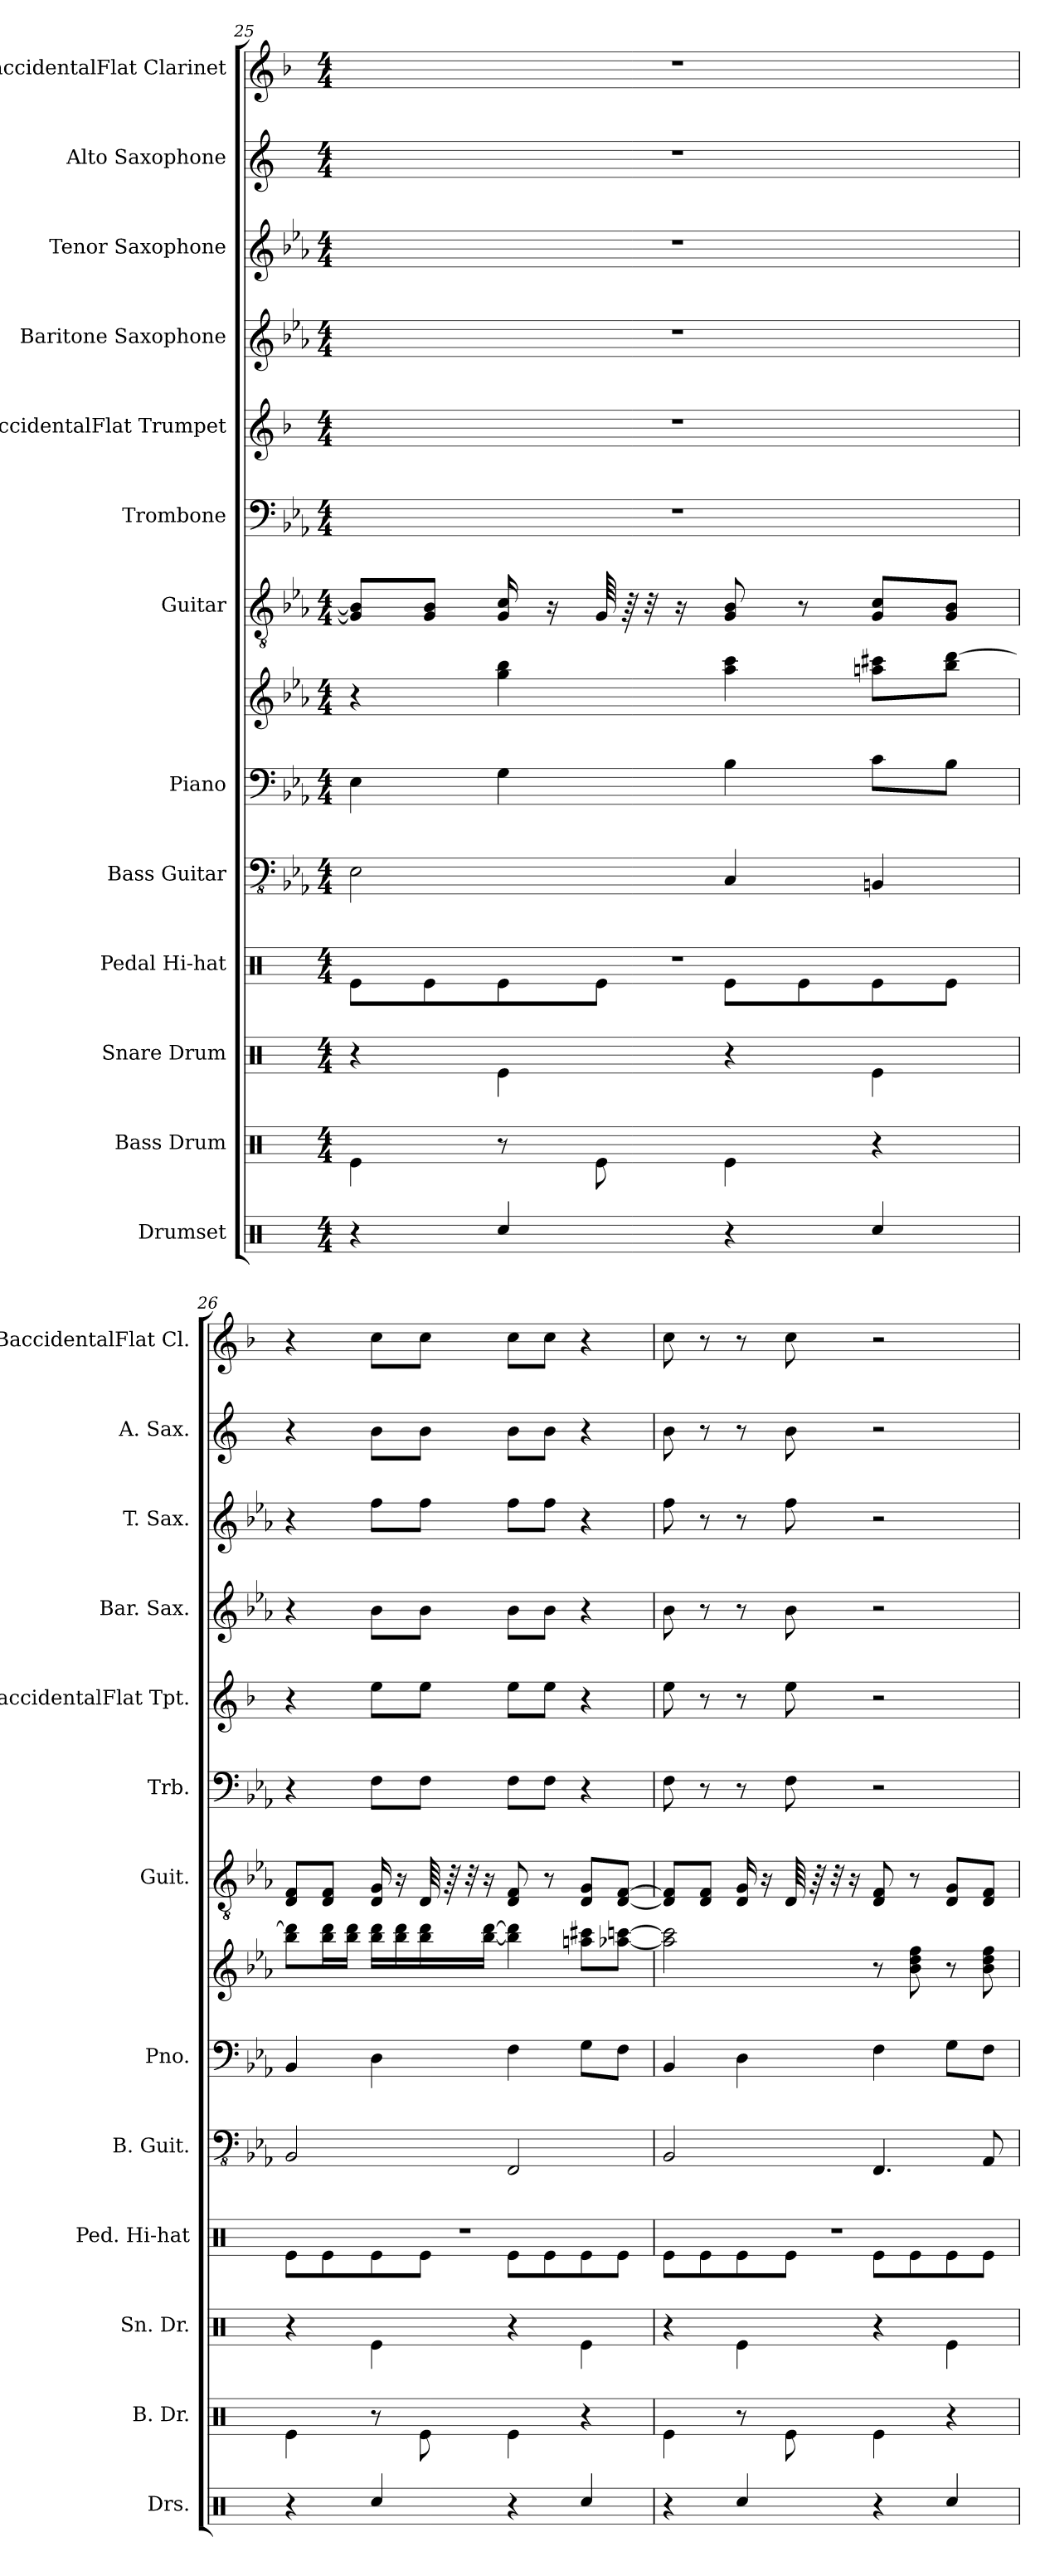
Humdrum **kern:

**kern	**kern	**kern	**kern	**kern	**kern	**kern	**kern	**kern	**kern	**kern	**kern	**kern	**kern
*part13	*part12	*part11	*part10	*part9	*part8	*part8	*part7	*part6	*part5	*part4	*part3	*part2	*part1
*staff14	*staff13	*staff12	*staff11	*staff10	*staff9	*staff8	*staff7	*staff6	*staff5	*staff4	*staff3	*staff2	*staff1
*I"Drumset	*I"Bass Drum	*I"Snare Drum	*I"Pedal Hi-hat	*I"Bass Guitar	*I"Piano	*	*I"Guitar	*I"Trombone	*I"BaccidentalFlat Trumpet	*I"Baritone Saxophone	*I"Tenor Saxophone	*I"Alto Saxophone	*I"BaccidentalFlat Clarinet
*I'Drs.	*I'B. Dr.	*I'Sn. Dr.	*I'Ped. Hi-hat	*I'B. Guit.	*I'Pno.	*	*I'Guit.	*I'Trb.	*I'BaccidentalFlat Tpt.	*I'Bar. Sax.	*I'T. Sax.	*I'A. Sax.	*I'BaccidentalFlat Cl.
!!LO:PB:g=z
*clefX	*clefX	*clefX	*clefX	*clefFv4	*clefF4	*clefG2	*clefGv2	*clefF4	*clefG2	*clefG2	*clefG2	*clefG2	*clefG2
*	*	*	*	*	*	*	*	*	*ITrd1c2	*ITrd12c21	*ITrd8c14	*ITrd5c9	*ITrd1c2
*k[]	*k[]	*k[]	*k[]	*k[b-e-a-]	*k[b-e-a-]	*k[b-e-a-]	*k[b-e-a-]	*k[b-e-a-]	*k[b-e-a-]	*k[b-e-a-]	*k[b-e-a-]	*k[b-e-a-]	*k[b-e-a-]
*M4/4	*M4/4	*M4/4	*M4/4	*M4/4	*M4/4	*M4/4	*M4/4	*M4/4	*M4/4	*M4/4	*M4/4	*M4/4	*M4/4
=25	=25	=25	=25	=25	=25	=25	=25	=25	=25	=25	=25	=25	=25
*	*	*	*^	*	*	*	*	*	*	*	*	*	*
4r	4Re\	4r	1r	8Re\L	2EE-\	4E-\	4r	8G/] 8B-/]L	1r	1r	1r	1r	1r	1r
.	.	.	.	8Re\	.	.	.	8G/ 8B-/J	.	.	.	.	.	.
4Rcc/	8r	4Re\	.	8Re\	.	4G\	4gg\ 4bb-\	16G/ 16c/	.	.	.	.	.	.
.	.	.	.	.	.	.	.	16r	.	.	.	.	.	.
.	8Re\	.	.	8Re\J	.	.	.	64G/	.	.	.	.	.	.
.	.	.	.	.	.	.	.	64r	.	.	.	.	.	.
.	.	.	.	.	.	.	.	32r	.	.	.	.	.	.
.	.	.	.	.	.	.	.	16r	.	.	.	.	.	.
4r	4Re\	4r	.	8Re\L	4CC/	4B-\	4aa-\ 4ccc\	8G/ 8B-/	.	.	.	.	.	.
.	.	.	.	8Re\	.	.	.	8r	.	.	.	.	.	.
4Rcc/	4r	4Re\	.	8Re\	4BBBn/	8c\L	8aan\ 8ccc#X\L	8G/ 8c/L	.	.	.	.	.	.
.	.	.	.	8Re\J	.	8B-\J	8bb-\ [8ddd\J	8G/ 8B-/J	.	.	.	.	.	.
=26	=26	=26	=26	=26	=26	=26	=26	=26	=26	=26	=26	=26	=26	=26
4r	4Re\	4r	1r	8Re\L	2BBB-/	4BB-/	8bb-\ 8ddd\]L	8D/ 8F/L	4r	4r	4r	4r	4r	4r
.	.	.	.	8Re\	.	.	16bb-\ 16ddd\L	8D/ 8F/J	.	.	.	.	.	.
.	.	.	.	.	.	.	16bb-\ 16ddd\JJ	.	.	.	.	.	.	.
4Rcc/	8r	4Re\	.	8Re\	.	4D\	16bb-\ 16ddd\LL	16D/ 16G/	8F\L	8dd\L	8B-\L	8f\L	8d\L	8b-\L
.	.	.	.	.	.	.	16bb-\ 16ddd\	16r	.	.	.	.	.	.
.	8Re\	.	.	8Re\J	.	.	16bb-\ 16ddd\	64D/	8F\J	8dd\J	8B-\J	8f\J	8d\J	8b-\J
.	.	.	.	.	.	.	.	64r	.	.	.	.	.	.
.	.	.	.	.	.	.	.	32r	.	.	.	.	.	.
.	.	.	.	.	.	.	[16bb-\ [16ddd\JJ	16r	.	.	.	.	.	.
4r	4Re\	4r	.	8Re\L	2FFF/	4F\	4bb-\] 4ddd\]	8D/ 8F/	8F\L	8dd\L	8B-\L	8f\L	8d\L	8b-\L
.	.	.	.	8Re\	.	.	.	8r	8F\J	8dd\J	8B-\J	8f\J	8d\J	8b-\J
4Rcc/	4r	4Re\	.	8Re\	.	8G\L	8aan\ 8ccc#X\L	8D/ 8G/L	4r	4r	4r	4r	4r	4r
.	.	.	.	8Re\J	.	8F\J	[8aa-X\ [8cccn\J	[8D/ [8F/J	.	.	.	.	.	.
!!LO:PB:g=z
=27	=27	=27	=27	=27	=27	=27	=27	=27	=27	=27	=27	=27	=27	=27
4r	4Re\	4r	1r	8Re\L	2BBB-/	4BB-/	2aa-\] 2ccc\]	8D/] 8F/]L	8F\	8dd\	8B-\	8f\	8d\	8b-\
.	.	.	.	8Re\	.	.	.	8D/ 8F/J	8r	8r	8r	8r	8r	8r
4Rcc/	8r	4Re\	.	8Re\	.	4D\	.	16D/ 16G/	8r	8r	8r	8r	8r	8r
.	.	.	.	.	.	.	.	16r	.	.	.	.	.	.
.	8Re\	.	.	8Re\J	.	.	.	64D/	8F\	8dd\	8B-\	8f\	8d\	8b-\
.	.	.	.	.	.	.	.	64r	.	.	.	.	.	.
.	.	.	.	.	.	.	.	32r	.	.	.	.	.	.
.	.	.	.	.	.	.	.	16r	.	.	.	.	.	.
4r	4Re\	4r	.	8Re\L	4.FFF/	4F\	8r	8D/ 8F/	2r	2r	2r	2r	2r	2r
.	.	.	.	8Re\	.	.	8b-\ 8dd\ 8ff\	8r	.	.	.	.	.	.
4Rcc/	4r	4Re\	.	8Re\	.	8G\L	8r	8D/ 8G/L	.	.	.	.	.	.
.	.	.	.	8Re\J	8AAA-/	8F\J	8b-\ 8dd\ 8ff\	8D/ 8F/J	.	.	.	.	.	.
*	*	*	*v	*v	*	*	*	*	*	*	*	*	*	*
=	=	=	=	=	=	=	=	=	=	=	=	=	=
*-	*-	*-	*-	*-	*-	*-	*-	*-	*-	*-	*-	*-	*-
